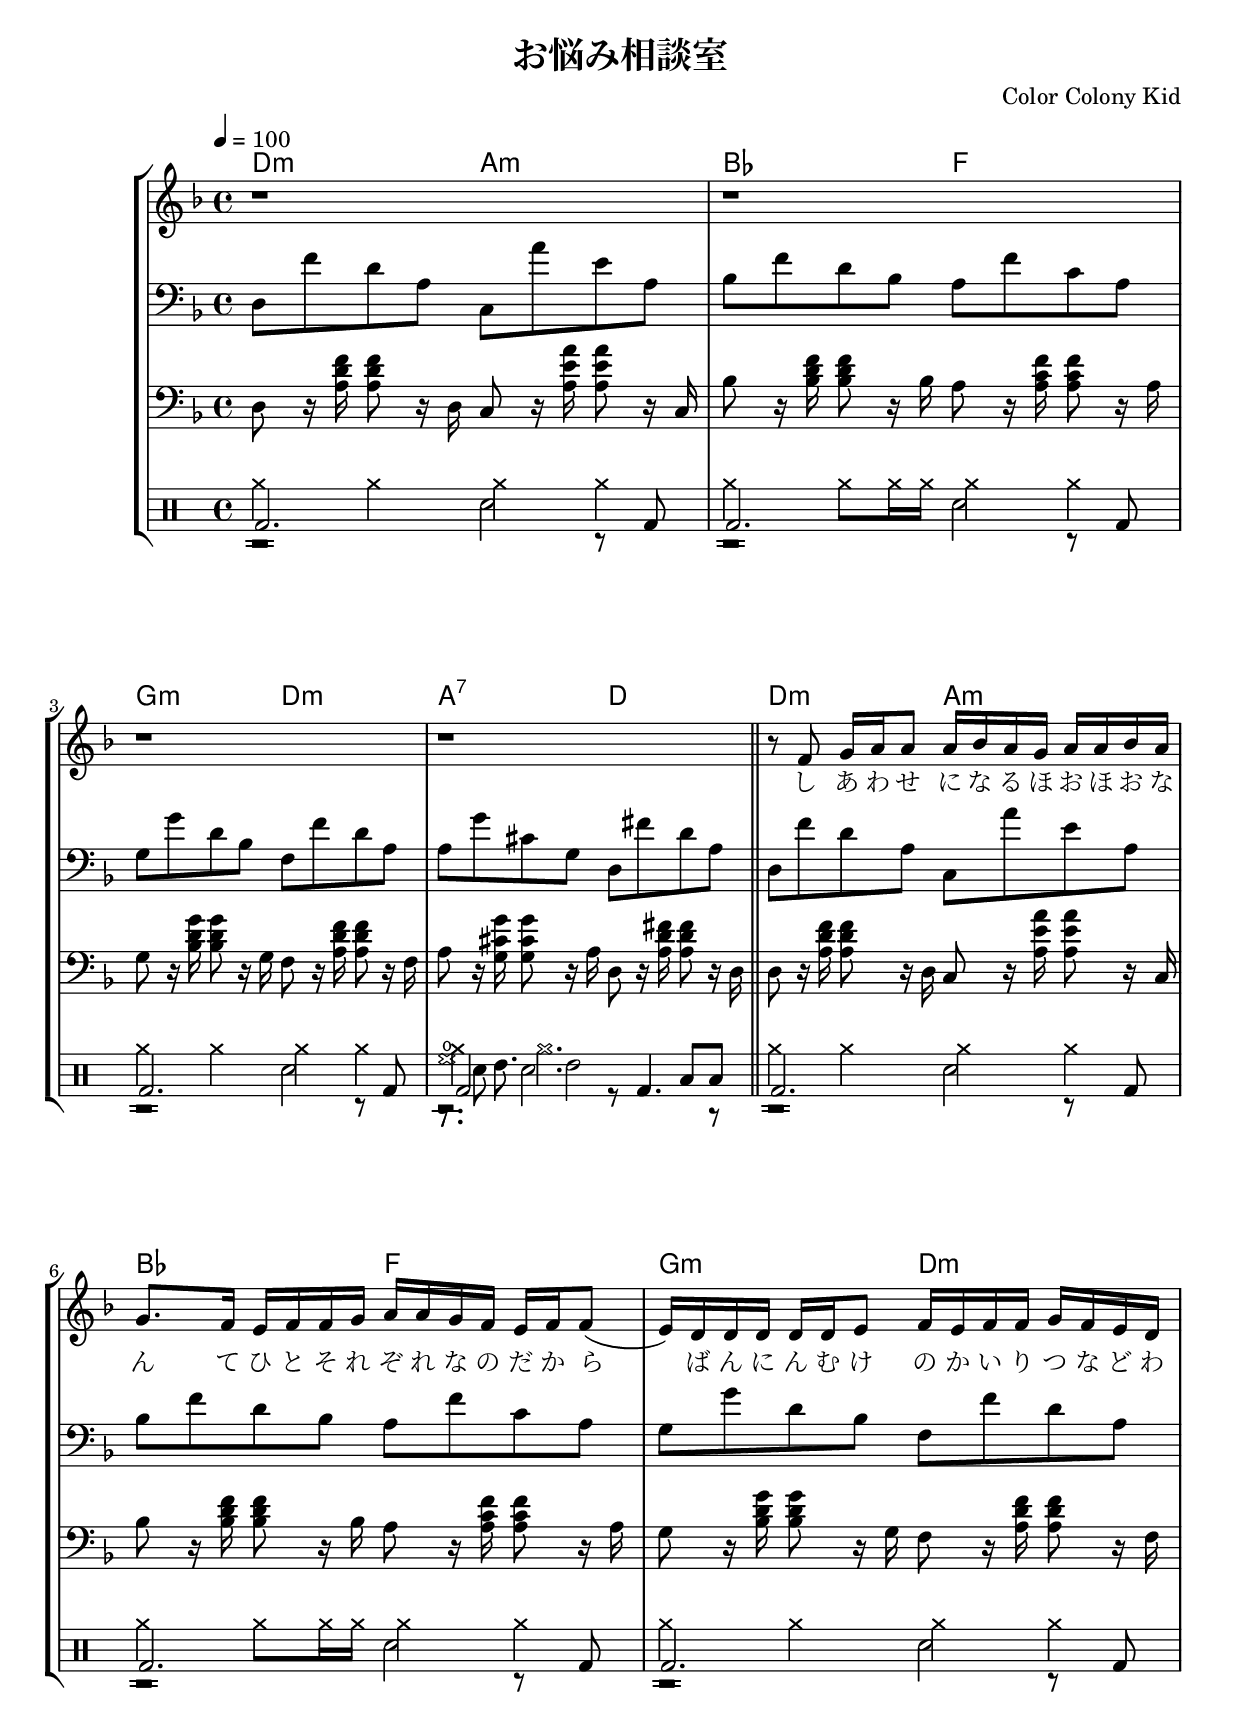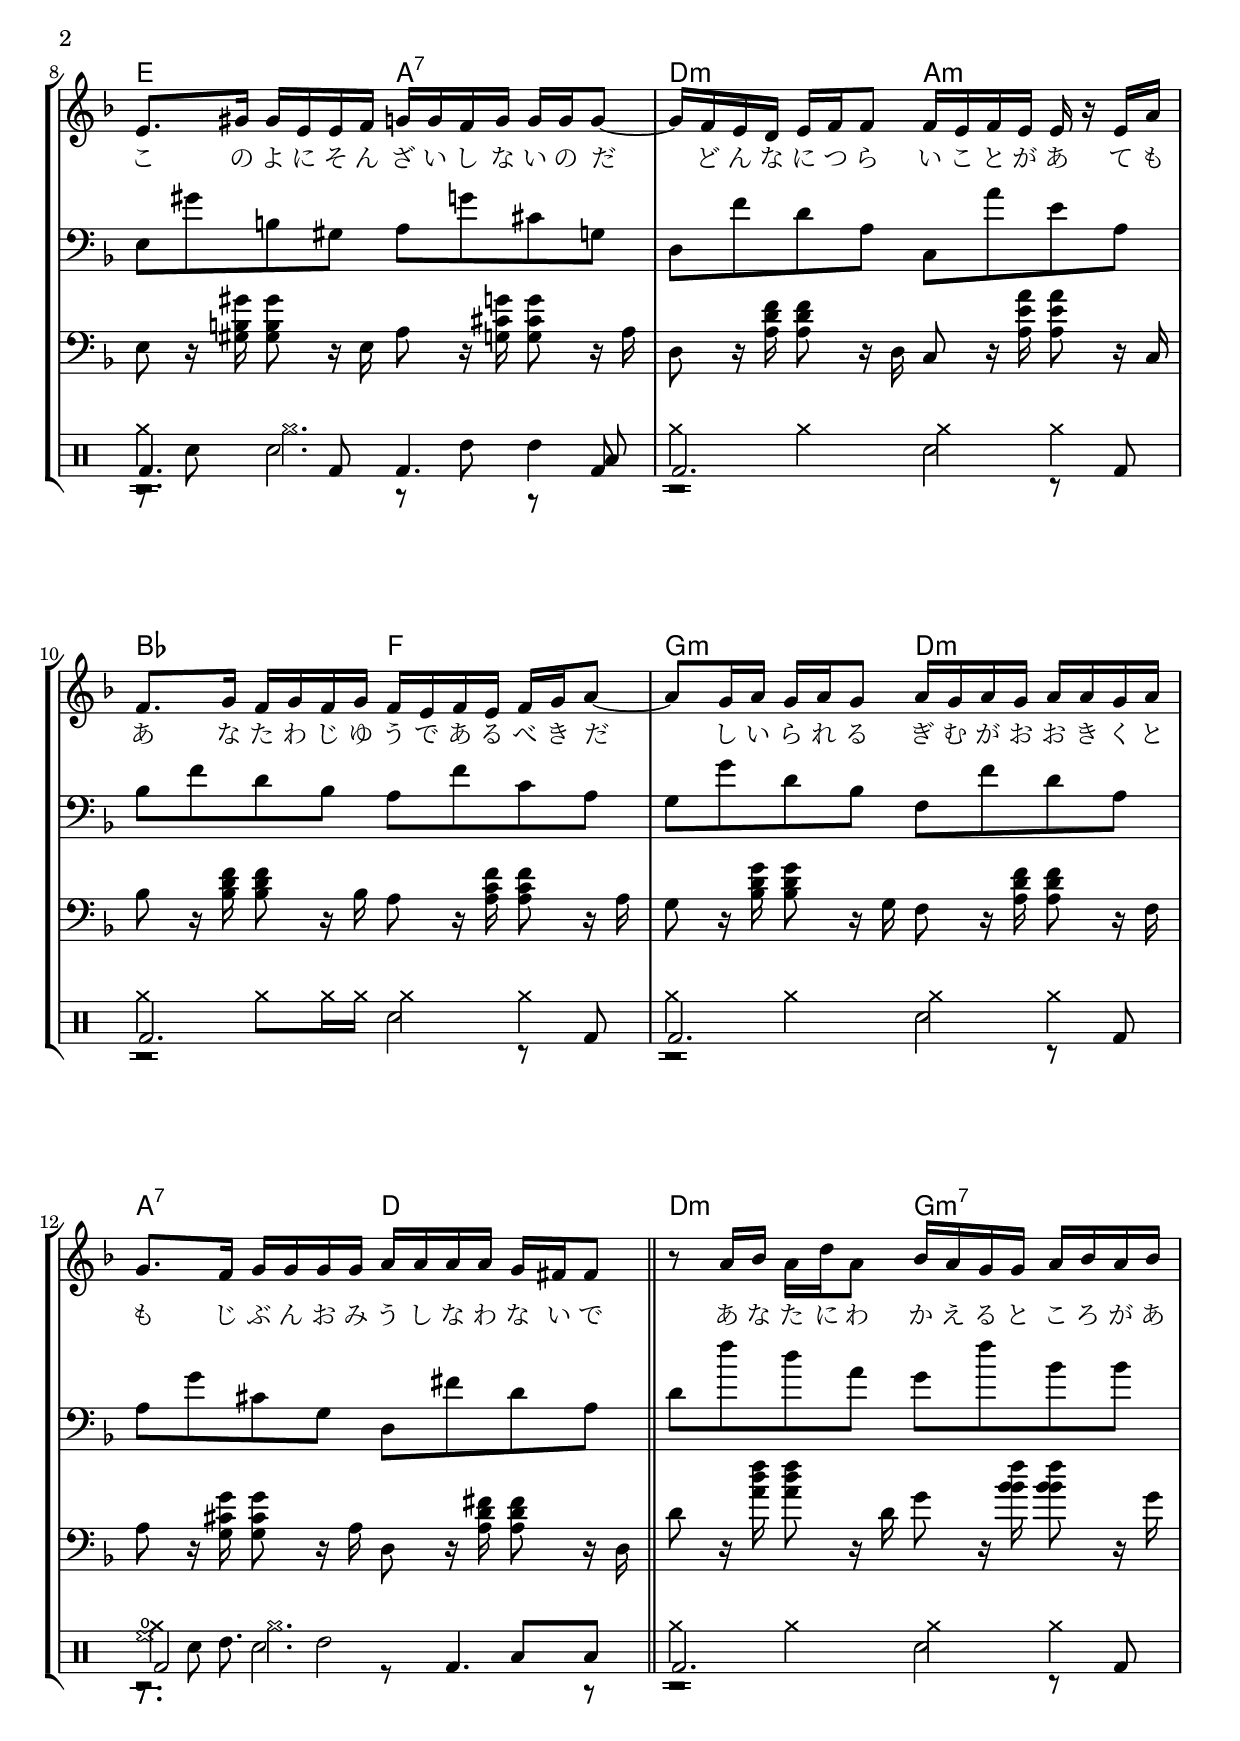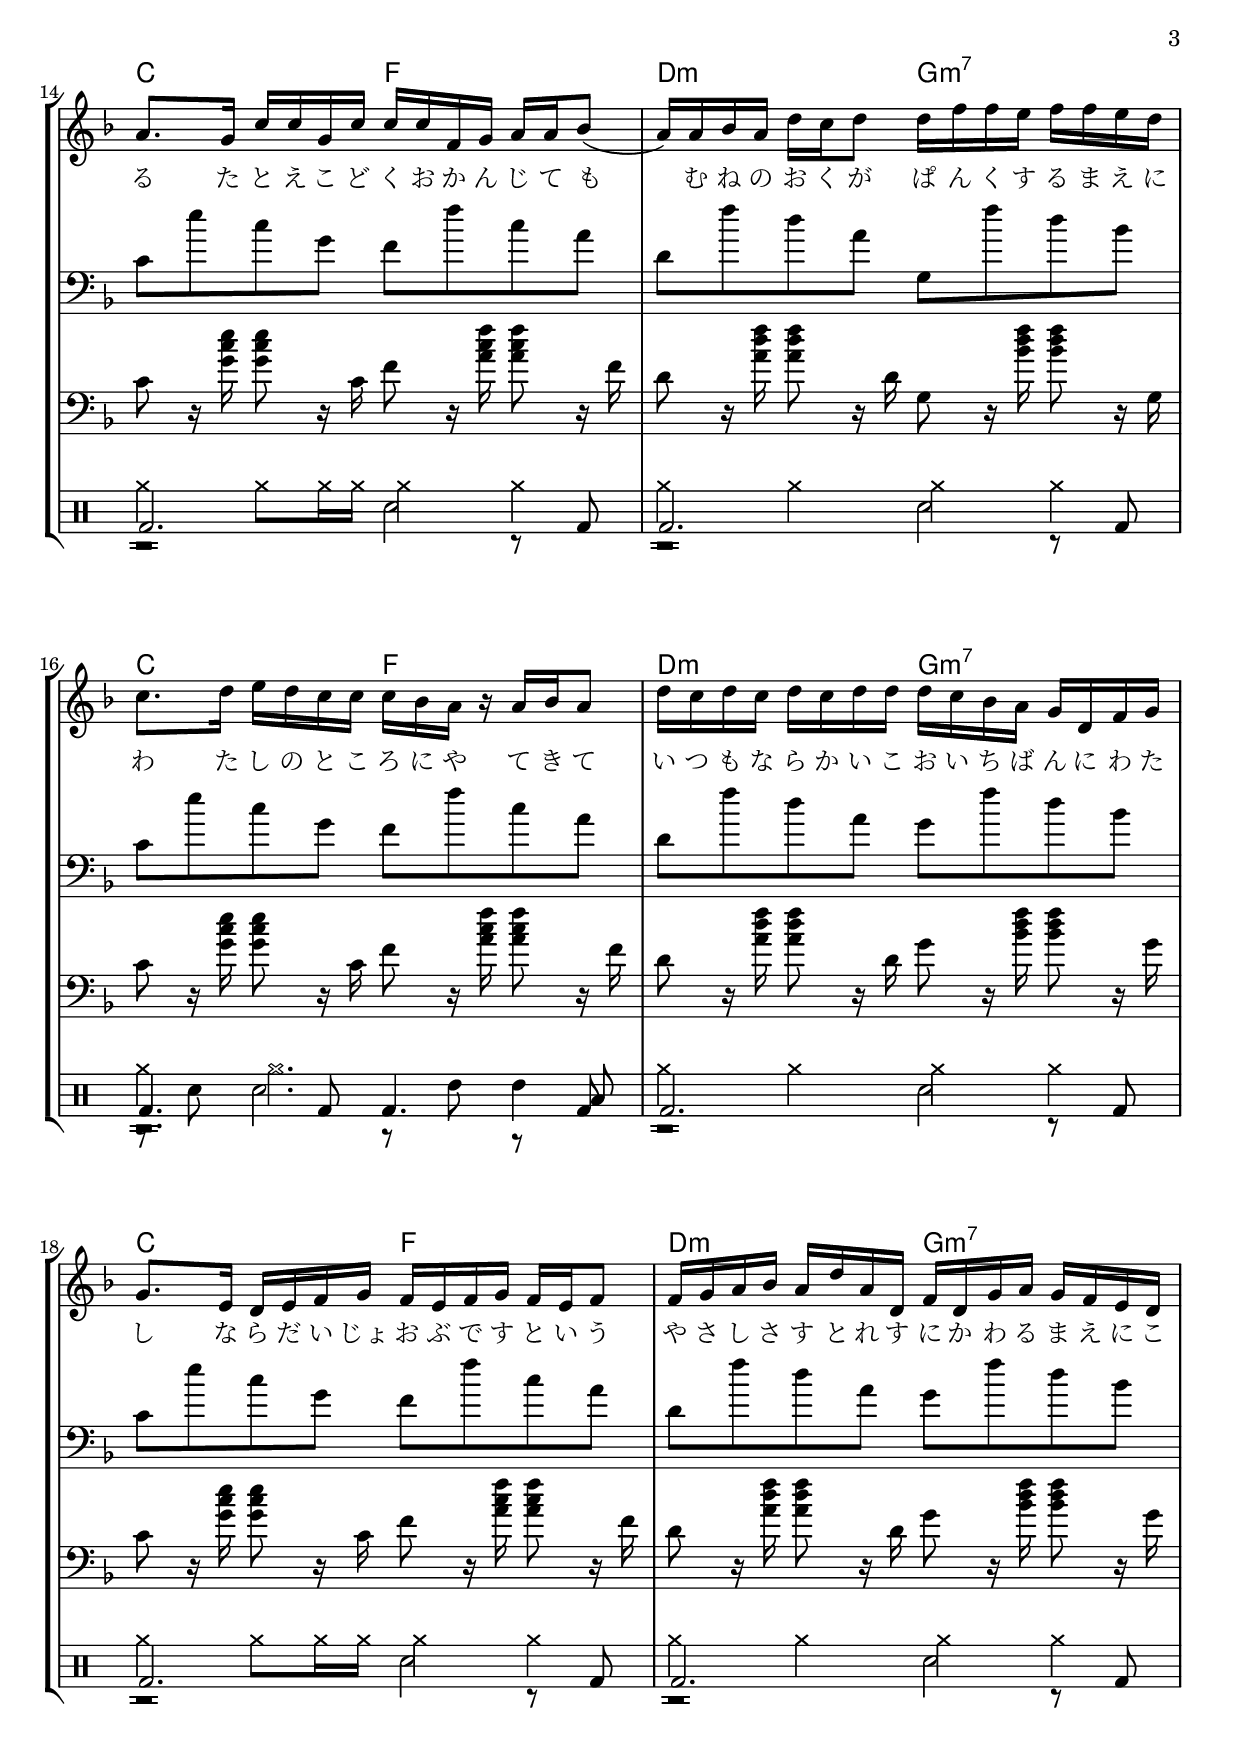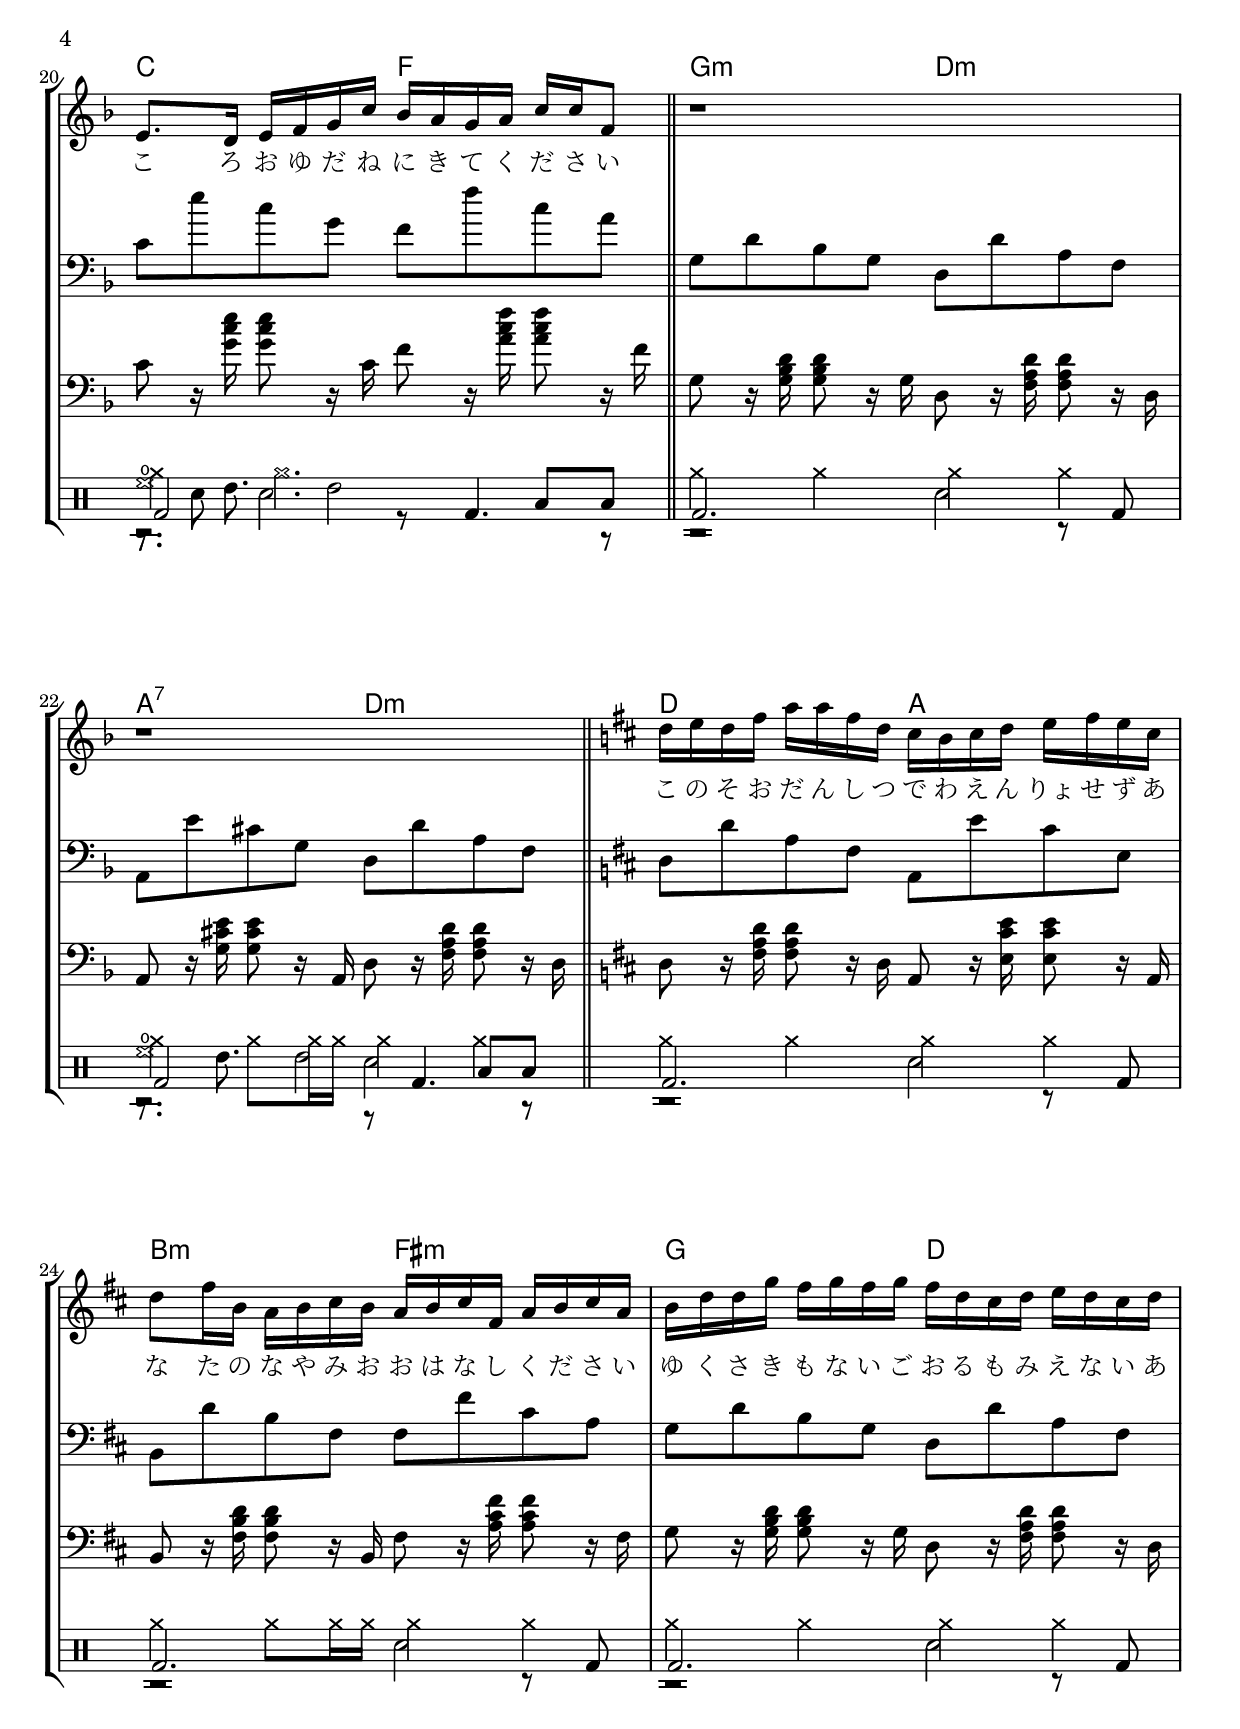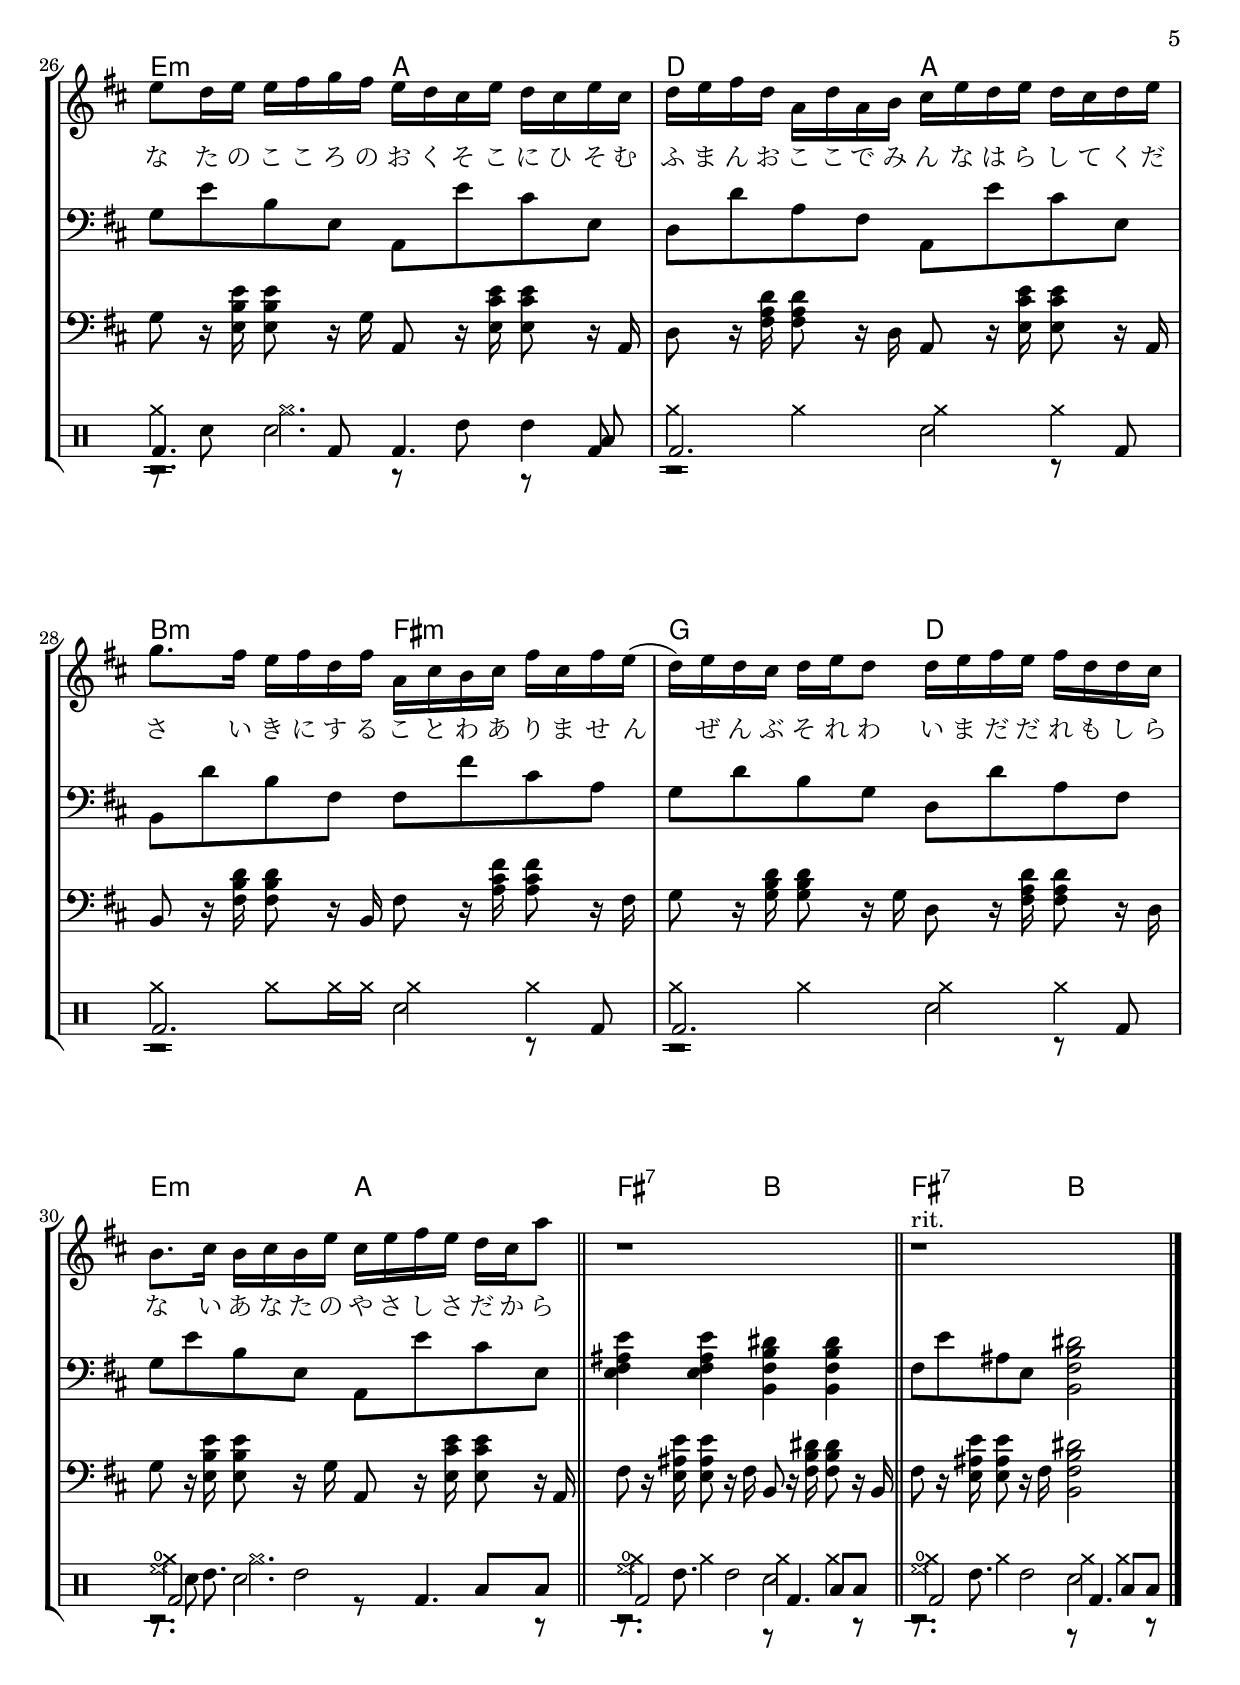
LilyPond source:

\version "2.12.1"

\header {
	title = \markup {お悩み相談室}
	composer = \markup \center-column {"Color Colony Kid"}
}

harmony = \chordmode {
	d2:m a:m bes f g:m d:m a:7 d 

	d:m a:m bes f g:m d:m e a:7 d:m a:m bes f g:m d:m a:7 d 

	d:m g:min7 c f d:m g:min7 c f d:m g:min7 c f d:m g:min7 c f 

	g:m d:m a:7 d:m 

	d a b:m fis:m g d e:m a d a b:m fis:m g d e:m a 

	fis:7 b 

	fis:7 b 
}

melody = {
	\key f \major
	\tempo 4 = 100
	r1 | r1 | r1 | r1   
	\set Staff.midiInstrument = #"mmi0.42"
	r8 f'8  g'16  a'16  a'8  a'16  bes'16  a'16  g'16  a'16  a'16  bes'16  a'16 
	g'8.  f'16  e'16  f'16  f'16  g'16  a'16  a'16  g'16  f'16  e'16  f'16  f'8 
	(e'16)  d'16  d'16  d'16  d'16  d'16  e'8  f'16  e'16  f'16  f'16  g'16  f'16  e'16  d'16 
	e'8.  gis'16  gis'16  e'16  e'16  f'16  g'16  g'16  f'16  g'16  g'16  g'16  g'8~ 
	g'16  f'16  e'16  d'16  e'16  f'16  f'8  f'16  e'16  f'16  e'16  e'16  r16  e'16  a'16 
	f'8.  g'16  f'16  g'16  f'16  g'16  f'16  e'16  f'16  e'16  f'16  g'16  a'8~ 
	a'8  g'16  a'16  g'16  a'16  g'8  a'16  g'16  a'16  g'16  a'16  a'16  g'16  a'16 
	g'8.  f'16  g'16  g'16  g'16  g'16  a'16  a'16  a'16  a'16  g'16  fis'16  fis'8
	\set Staff.midiInstrument = #"mmi0.42"
	r8 a'16  bes'16  a'16  d''16  a'8  bes'16  a'16  g'16  g'16  a'16  bes'16  a'16  bes'16 
	a'8.  g'16  c''16  c''16  g'16  c''16  c''16  c''16  f'16  g'16  a'16  a'16  bes'8 
	(a'16)  a'16  bes'16  a'16  d''16  c''16  d''8  d''16  f''16  f''16  e''16  f''16  f''16  e''16  d''16 
	c''8.  d''16  e''16  d''16  c''16  c''16  c''16  bes'16  a'16  r16  a'16  bes'16  a'8 
	d''16  c''16  d''16  c''16  d''16  c''16  d''16  d''16  d''16  c''16  bes'16  a'16  g'16  d'16  f'16  g'16 
	g'8.  e'16  d'16  e'16  f'16  g'16  f'16  e'16  f'16  g'16  f'16  e'16  f'8 
	f'16  g'16  a'16  bes'16  a'16  d''16  a'16  d'16  f'16  d'16  g'16  a'16  g'16  f'16  e'16  d'16 
	e'8.  d'16  e'16  f'16  g'16  c''16  bes'16  a'16  g'16  a'16  c''16  c''16  f'8
	r1 | r1   
	\set Staff.midiInstrument = #"mmi0.42"
		\key d \major
 d''16  e''16  d''16  fis''16  a''16  a''16  fis''16  d''16  cis''16  b'16  cis''16  d''16  e''16  fis''16  e''16  cis''16 
	d''8  fis''16  b'16  a'16  b'16  cis''16  b'16  a'16  b'16  cis''16  fis'16  a'16  b'16  cis''16  a'16 
	b'16  d''16  d''16  g''16  fis''16  g''16  fis''16  g''16  fis''16  d''16  cis''16  d''16  e''16  d''16  cis''16  d''16 
	e''8  d''16  e''16  e''16  fis''16  g''16  fis''16  e''16  d''16  cis''16  e''16  d''16  cis''16  e''16  cis''16 
	d''16  e''16  fis''16  d''16  a'16  d''16  a'16  b'16  cis''16  e''16  d''16  e''16  d''16  cis''16  d''16  e''16 
	g''8.  fis''16  e''16  fis''16  d''16  fis''16  a'16  cis''16  b'16  cis''16  fis''16  cis''16  fis''16  e''16 
	(d''16)  e''16  d''16  cis''16  d''16  e''16  d''8  d''16  e''16  fis''16  e''16  fis''16  d''16  d''16  cis''16 
	b'8.  cis''16  b'16  cis''16  b'16  e''16  cis''16  e''16  fis''16  e''16  d''16  cis''16  a''8
	r1   
	r1^"rit." \bar "|."
}

words = \lyricmode {
	
	し  あ  わ  せ  に  な  る  ほ  お  ほ  お  な  ん  て  ひ  と  そ  れ  ぞ  れ  な  の  だ  か  ら  ば  ん  に  ん  む  け  の  か  い  り  つ  な  ど  わ  こ  の  よ  に  そ  ん  ざ  い  し  な  い  の  だ  ど  ん  な  に  つ  ら  い  こ  と  が  あ  て  も  あ  な  た  わ  じ  ゆ  う  で  あ  る  べ  き  だ  し  い  ら  れ  る  ぎ  む  が  お  お  き  く  と  も  じ  ぶ  ん  お  み  う  し  な  わ  な  い  で  
	あ  な  た  に  わ  か  え  る  と  こ  ろ  が  あ  る  た  と  え  こ  ど  く  お  か  ん  じ  て  も  む  ね  の  お  く  が  ぱ  ん  く  す  る  ま  え  に  わ  た  し  の  と  こ  ろ  に  や  て  き  て  い  つ  も  な  ら  か  い  こ  お  い  ち  ば  ん  に  わ  た  し  な  ら  だ  い  じょ  お  ぶ  で  す  と  い  う  や  さ  し  さ  す  と  れ  す  に  か  わ  る  ま  え  に  こ  こ  ろ  お  ゆ  だ  ね  に  き  て  く  だ  さ  い  
	
	こ  の  そ  お  だ  ん  し  つ  で  わ  え  ん  りょ  せ  ず  あ  な  た  の  な  や  み  お  お  は  な  し  く  だ  さ  い  ゆ  く  さ  き  も  な  い  ご  お  る  も  み  え  な  い  あ  な  た  の  こ  こ  ろ  の  お  く  そ  こ  に  ひ  そ  む  ふ  ま  ん  お  こ  こ  で  み  ん  な  は  ら  し  て  く  だ  さ  い  き  に  す  る  こ  と  わ  あ  り  ま  せ  ん  ぜ  ん  ぶ  そ  れ  わ  い  ま  だ  だ  れ  も  し  ら  な  い  あ  な  た  の  や  さ  し  さ  だ  か  ら  
	
	
}

tempochange = {
	\tempo 4 = 100
	r1 | r1 | r1 | r1 \bar "||"
	\tempo 4 = 100
	r1 | r1 | r1 | r1 | r1 | r1 | r1 | r1 \bar "||"
	\tempo 4 = 100
	r1 | r1 | r1 | r1 | r1 | r1 | r1 | r1 \bar "||"
	\tempo 4 = 100
	r1 | r1 \bar "||"
	\tempo 4 = 100
	r1 | r1 | r1 | r1 | r1 | r1 | r1 | r1 \bar "||"
	\tempo 4 = 100
	r1 \bar "||"
	\tempo 4 = 100
	\tempo 4 = 75 r2 \tempo 4 = 66 r2 \bar "|."
}

mainacc = {
	\clef bass
	\set Staff.midiInstrument = #"Acoustic Guitar (steel)"
	\key f \major
	\tempo 4 = 100
	d8 f' d' a
	c8 a' e' a
	bes8 f' d' bes
	a8 f' c' a
	g8 g' d' bes
	f8 f' d' a
	a8 g' cis' g
	d8 fis' d' a
	\bar "||"

	\set Staff.midiInstrument = #"Acoustic Guitar (steel)"
	d8 f' d' a
	c8 a' e' a
	bes8 f' d' bes
	a8 f' c' a
	g8 g' d' bes
	f8 f' d' a
	e8 gis' b gis
	a8 g' cis' g
	d8 f' d' a
	c8 a' e' a
	bes8 f' d' bes
	a8 f' c' a
	g8 g' d' bes
	f8 f' d' a
	a8 g' cis' g
	d8 fis' d' a
	\bar "||"

	\set Staff.midiInstrument = #"Acoustic Guitar (steel)"
	d'8 f'' d'' a'
	g'8 f'' bes' bes'
	c'8 e'' c'' g'
	f'8 f'' c'' a'
	d'8 f'' d'' a'
	g8 f'' d'' bes'
	c'8 e'' c'' g'
	f'8 f'' c'' a'
	d'8 f'' d'' a'
	g'8 f'' d'' bes'
	c'8 e'' c'' g'
	f'8 f'' c'' a'
	d'8 f'' d'' a'
	g'8 f'' d'' bes'
	c'8 e'' c'' g'
	f'8 f'' c'' a'
	\bar "||"

	\set Staff.midiInstrument = #"Acoustic Guitar (steel)"
	g8 d' bes g
	d8 d' a f
	a,8 e' cis' g
	d8 d' a f
	\bar "||"

	\set Staff.midiInstrument = #"Acoustic Guitar (steel)"
	\key d \major
	d8 d' a fis
	a,8 e' cis' e
	b,8 d' b fis
	fis8 fis' cis' a
	g8 d' b g
	d8 d' a fis
	g8 e' b e
	a,8 e' cis' e
	d8 d' a fis
	a,8 e' cis' e
	b,8 d' b fis
	fis8 fis' cis' a
	g8 d' b g
	d8 d' a fis
	g8 e' b e
	a,8 e' cis' e
	\bar "||"

	\set Staff.midiInstrument = #"Gunshot"
	<fis e ais e'>4 <fis e ais e'>4
	<b, fis b dis'>4 <b, fis b dis'>4
	\bar "||"

	\set Staff.midiInstrument = #"Acoustic Guitar (steel)"
	fis8 e' ais e
	<b, fis b dis'>2
	\bar "|."
}

subacc = {
	\clef bass
	\set Staff.midiInstrument = #"String Ensemble 1"
	\key f \major
	\tempo 4 = 100
	d8 r16 <a d' f'>16 <a d' f'>8 r16 d16
	c8 r16 <a e' a'>16 <a e' a'>8 r16 c16
	bes8 r16 <bes d' f'>16 <bes d' f'>8 r16 bes16
	a8 r16 <a c' f'>16 <a c' f'>8 r16 a16
	g8 r16 <bes d' g'>16 <bes d' g'>8 r16 g16
	f8 r16 <a d' f'>16 <a d' f'>8 r16 f16
	a8 r16 <g cis' g'>16 <g cis' g'>8 r16 a16
	d8 r16 <a d' fis'>16 <a d' fis'>8 r16 d16
	\bar "||"

	\set Staff.midiInstrument = #"String Ensemble 1"
	d8 r16 <a d' f'>16 <a d' f'>8 r16 d16
	c8 r16 <a e' a'>16 <a e' a'>8 r16 c16
	bes8 r16 <bes d' f'>16 <bes d' f'>8 r16 bes16
	a8 r16 <a c' f'>16 <a c' f'>8 r16 a16
	g8 r16 <bes d' g'>16 <bes d' g'>8 r16 g16
	f8 r16 <a d' f'>16 <a d' f'>8 r16 f16
	e8 r16 <gis b gis'>16 <gis b gis'>8 r16 e16
	a8 r16 <g cis' g'>16 <g cis' g'>8 r16 a16
	d8 r16 <a d' f'>16 <a d' f'>8 r16 d16
	c8 r16 <a e' a'>16 <a e' a'>8 r16 c16
	bes8 r16 <bes d' f'>16 <bes d' f'>8 r16 bes16
	a8 r16 <a c' f'>16 <a c' f'>8 r16 a16
	g8 r16 <bes d' g'>16 <bes d' g'>8 r16 g16
	f8 r16 <a d' f'>16 <a d' f'>8 r16 f16
	a8 r16 <g cis' g'>16 <g cis' g'>8 r16 a16
	d8 r16 <a d' fis'>16 <a d' fis'>8 r16 d16
	\bar "||"

	\set Staff.midiInstrument = #"String Ensemble 1"
	d'8 r16 <a' d'' f''>16 <a' d'' f''>8 r16 d'16
	g'8 r16 <bes' bes' f''>16 <bes' bes' f''>8 r16 g'16
	c'8 r16 <g' c'' e''>16 <g' c'' e''>8 r16 c'16
	f'8 r16 <a' c'' f''>16 <a' c'' f''>8 r16 f'16
	d'8 r16 <a' d'' f''>16 <a' d'' f''>8 r16 d'16
	g8 r16 <bes' d'' f''>16 <bes' d'' f''>8 r16 g16
	c'8 r16 <g' c'' e''>16 <g' c'' e''>8 r16 c'16
	f'8 r16 <a' c'' f''>16 <a' c'' f''>8 r16 f'16
	d'8 r16 <a' d'' f''>16 <a' d'' f''>8 r16 d'16
	g'8 r16 <bes' d'' f''>16 <bes' d'' f''>8 r16 g'16
	c'8 r16 <g' c'' e''>16 <g' c'' e''>8 r16 c'16
	f'8 r16 <a' c'' f''>16 <a' c'' f''>8 r16 f'16
	d'8 r16 <a' d'' f''>16 <a' d'' f''>8 r16 d'16
	g'8 r16 <bes' d'' f''>16 <bes' d'' f''>8 r16 g'16
	c'8 r16 <g' c'' e''>16 <g' c'' e''>8 r16 c'16
	f'8 r16 <a' c'' f''>16 <a' c'' f''>8 r16 f'16
	\bar "||"

	\set Staff.midiInstrument = #"String Ensemble 1"
	g8 r16 <g bes d'>16 <g bes d'>8 r16 g16
	d8 r16 <f a d'>16 <f a d'>8 r16 d16
	a,8 r16 <g cis' e'>16 <g cis' e'>8 r16 a,16
	d8 r16 <f a d'>16 <f a d'>8 r16 d16
	\bar "||"

	\set Staff.midiInstrument = #"String Ensemble 1"
	\key d \major
	d8 r16 <fis a d'>16 <fis a d'>8 r16 d16
	a,8 r16 <e cis' e'>16 <e cis' e'>8 r16 a,16
	b,8 r16 <fis b d'>16 <fis b d'>8 r16 b,16
	fis8 r16 <a cis' fis'>16 <a cis' fis'>8 r16 fis16
	g8 r16 <g b d'>16 <g b d'>8 r16 g16
	d8 r16 <fis a d'>16 <fis a d'>8 r16 d16
	g8 r16 <e b e'>16 <e b e'>8 r16 g16
	a,8 r16 <e cis' e'>16 <e cis' e'>8 r16 a,16
	d8 r16 <fis a d'>16 <fis a d'>8 r16 d16
	a,8 r16 <e cis' e'>16 <e cis' e'>8 r16 a,16
	b,8 r16 <fis b d'>16 <fis b d'>8 r16 b,16
	fis8 r16 <a cis' fis'>16 <a cis' fis'>8 r16 fis16
	g8 r16 <g b d'>16 <g b d'>8 r16 g16
	d8 r16 <fis a d'>16 <fis a d'>8 r16 d16
	g8 r16 <e b e'>16 <e b e'>8 r16 g16
	a,8 r16 <e cis' e'>16 <e cis' e'>8 r16 a,16
	\bar "||"

	\set Staff.midiInstrument = #"String Ensemble 1"
	fis8 r16 <e ais e'>16 <e ais e'>8 r16 fis16
	b,8 r16 <fis b dis'>16 <fis b dis'>8 r16 b,16
	\bar "||"

	\set Staff.midiInstrument = #"String Ensemble 1"
	fis8 r16 <e ais e'>16 <e ais e'>8 r16 fis16
	<b, fis b dis'>2
	\bar "|."
}

percA = {
	\drummode {
	cymr4 cymr4 cymr4 cymr4  |cymr4 cymr8 cymr16 cymr16 cymr4 cymr4  |cymr4 cymr4 cymr4 cymr4  |cymr4 cymr2.  \bar "||"
	cymr4 cymr4 cymr4 cymr4  |cymr4 cymr8 cymr16 cymr16 cymr4 cymr4  |cymr4 cymr4 cymr4 cymr4  |cymr4 cymr2.  |cymr4 cymr4 cymr4 cymr4  |cymr4 cymr8 cymr16 cymr16 cymr4 cymr4  |cymr4 cymr4 cymr4 cymr4  |cymr4 cymr2.  \bar "||"
	cymr4 cymr4 cymr4 cymr4  |cymr4 cymr8 cymr16 cymr16 cymr4 cymr4  |cymr4 cymr4 cymr4 cymr4  |cymr4 cymr2.  |cymr4 cymr4 cymr4 cymr4  |cymr4 cymr8 cymr16 cymr16 cymr4 cymr4  |cymr4 cymr4 cymr4 cymr4  |cymr4 cymr2.  \bar "||"
	cymr4 cymr4 cymr4 cymr4  |cymr4 cymr8 cymr16 cymr16 cymr4 cymr4  \bar "||"
	cymr4 cymr4 cymr4 cymr4  |cymr4 cymr8 cymr16 cymr16 cymr4 cymr4  |cymr4 cymr4 cymr4 cymr4  |cymr4 cymr2.  |cymr4 cymr4 cymr4 cymr4  |cymr4 cymr8 cymr16 cymr16 cymr4 cymr4  |cymr4 cymr4 cymr4 cymr4  |cymr4 cymr2.  \bar "||"
	cymr4 cymr4 cymr4 cymr4  \bar "||"
	cymr4 cymr4 cymr4 cymr4  \bar "|."
	}
}

percB = {
	\drummode {
	r2 sn2  |r2 sn2  |r2 sn2  |r8 sn8 sn2.  \bar "||"
	r2 sn2  |r2 sn2  |r2 sn2  |r8 sn8 sn2.  |r2 sn2  |r2 sn2  |r2 sn2  |r8 sn8 sn2.  \bar "||"
	r2 sn2  |r2 sn2  |r2 sn2  |r8 sn8 sn2.  |r2 sn2  |r2 sn2  |r2 sn2  |r8 sn8 sn2.  \bar "||"
	r2 sn2  |r2 sn2  \bar "||"
	r2 sn2  |r2 sn2  |r2 sn2  |r8 sn8 sn2.  |r2 sn2  |r2 sn2  |r2 sn2  |r8 sn8 sn2.  \bar "||"
	r2 sn2  \bar "||"
	r2 sn2  \bar "|."
	}
}

percC = {
	\drummode {
	bd2. r8 bd8  |bd2. r8 bd8  |bd2. r8 bd8  |bd2 r8 bd4.  \bar "||"
	bd2. r8 bd8  |bd2. r8 bd8  |bd2. r8 bd8  |bd4. bd8 bd4. bd8  |bd2. r8 bd8  |bd2. r8 bd8  |bd2. r8 bd8  |bd2 r8 bd4.  \bar "||"
	bd2. r8 bd8  |bd2. r8 bd8  |bd2. r8 bd8  |bd4. bd8 bd4. bd8  |bd2. r8 bd8  |bd2. r8 bd8  |bd2. r8 bd8  |bd2 r8 bd4.  \bar "||"
	bd2. r8 bd8  |bd2 r8 bd4.  \bar "||"
	bd2. r8 bd8  |bd2. r8 bd8  |bd2. r8 bd8  |bd4. bd8 bd4. bd8  |bd2. r8 bd8  |bd2. r8 bd8  |bd2. r8 bd8  |bd2 r8 bd4.  \bar "||"
	bd2 r8 bd4.  \bar "||"
	bd2 r8 bd4.  \bar "|."
	}
}

percD = {
	\drummode {
	r1 |r1 |r1 |r8. tommh8. tommh2 r8  \bar "||"
	r1 |r1 |r1 |r2 r8 tommh8 tommh4  |r1 |r1 |r1 |r8. tommh8. tommh2 r8  \bar "||"
	r1 |r1 |r1 |r2 r8 tommh8 tommh4  |r1 |r1 |r1 |r8. tommh8. tommh2 r8  \bar "||"
	r1 |r8. tommh8. tommh2 r8  \bar "||"
	r1 |r1 |r1 |r2 r8 tommh8 tommh4  |r1 |r1 |r1 |r8. tommh8. tommh2 r8  \bar "||"
	r8. tommh8. tommh2 r8  \bar "||"
	r8. tommh8. tommh2 r8  \bar "|."
	}
}

percE = {
	\drummode {
	r1 |r1 |r1 |r2. toml8 toml8  \bar "||"
	r1 |r1 |r1 |r2. r8 toml8  |r1 |r1 |r1 |r2. toml8 toml8  \bar "||"
	r1 |r1 |r1 |r2. r8 toml8  |r1 |r1 |r1 |r2. toml8 toml8  \bar "||"
	r1 |r2. toml8 toml8  \bar "||"
	r1 |r1 |r1 |r2. r8 toml8  |r1 |r1 |r1 |r2. toml8 toml8  \bar "||"
	r2. toml8 toml8  \bar "||"
	r2. toml8 toml8  \bar "|."
	}
}

percF = {
	\drummode {
	r1 |r1 |r1 |hho1  \bar "||"
	r1 |r1 |r1 |r1 |r1 |r1 |r1 |hho1  \bar "||"
	r1 |r1 |r1 |r1 |r1 |r1 |r1 |hho1  \bar "||"
	r1 |hho1  \bar "||"
	r1 |r1 |r1 |r1 |r1 |r1 |r1 |hho1  \bar "||"
	hho1  \bar "||"
	hho1  \bar "|."
	}
}

\score {
	<<
		\new StaffGroup <<
			\new ChordNames {\harmony}
			\new Voice = "melody" {\melody}
			\new Lyrics \lyricsto "melody" \words
			\new Staff = "mainacc" {\mainacc}
			\new Staff = "subacc" {\subacc}
			\new DrumStaff <<
				\new DrumVoice {\percA}
				\new DrumVoice {\percB}
				\new DrumVoice {\percC}
				\new DrumVoice {\percD}
				\new DrumVoice {\percE}
				\new DrumVoice {\percF}
			>>
		>>
	>>
	\layout { }
}
